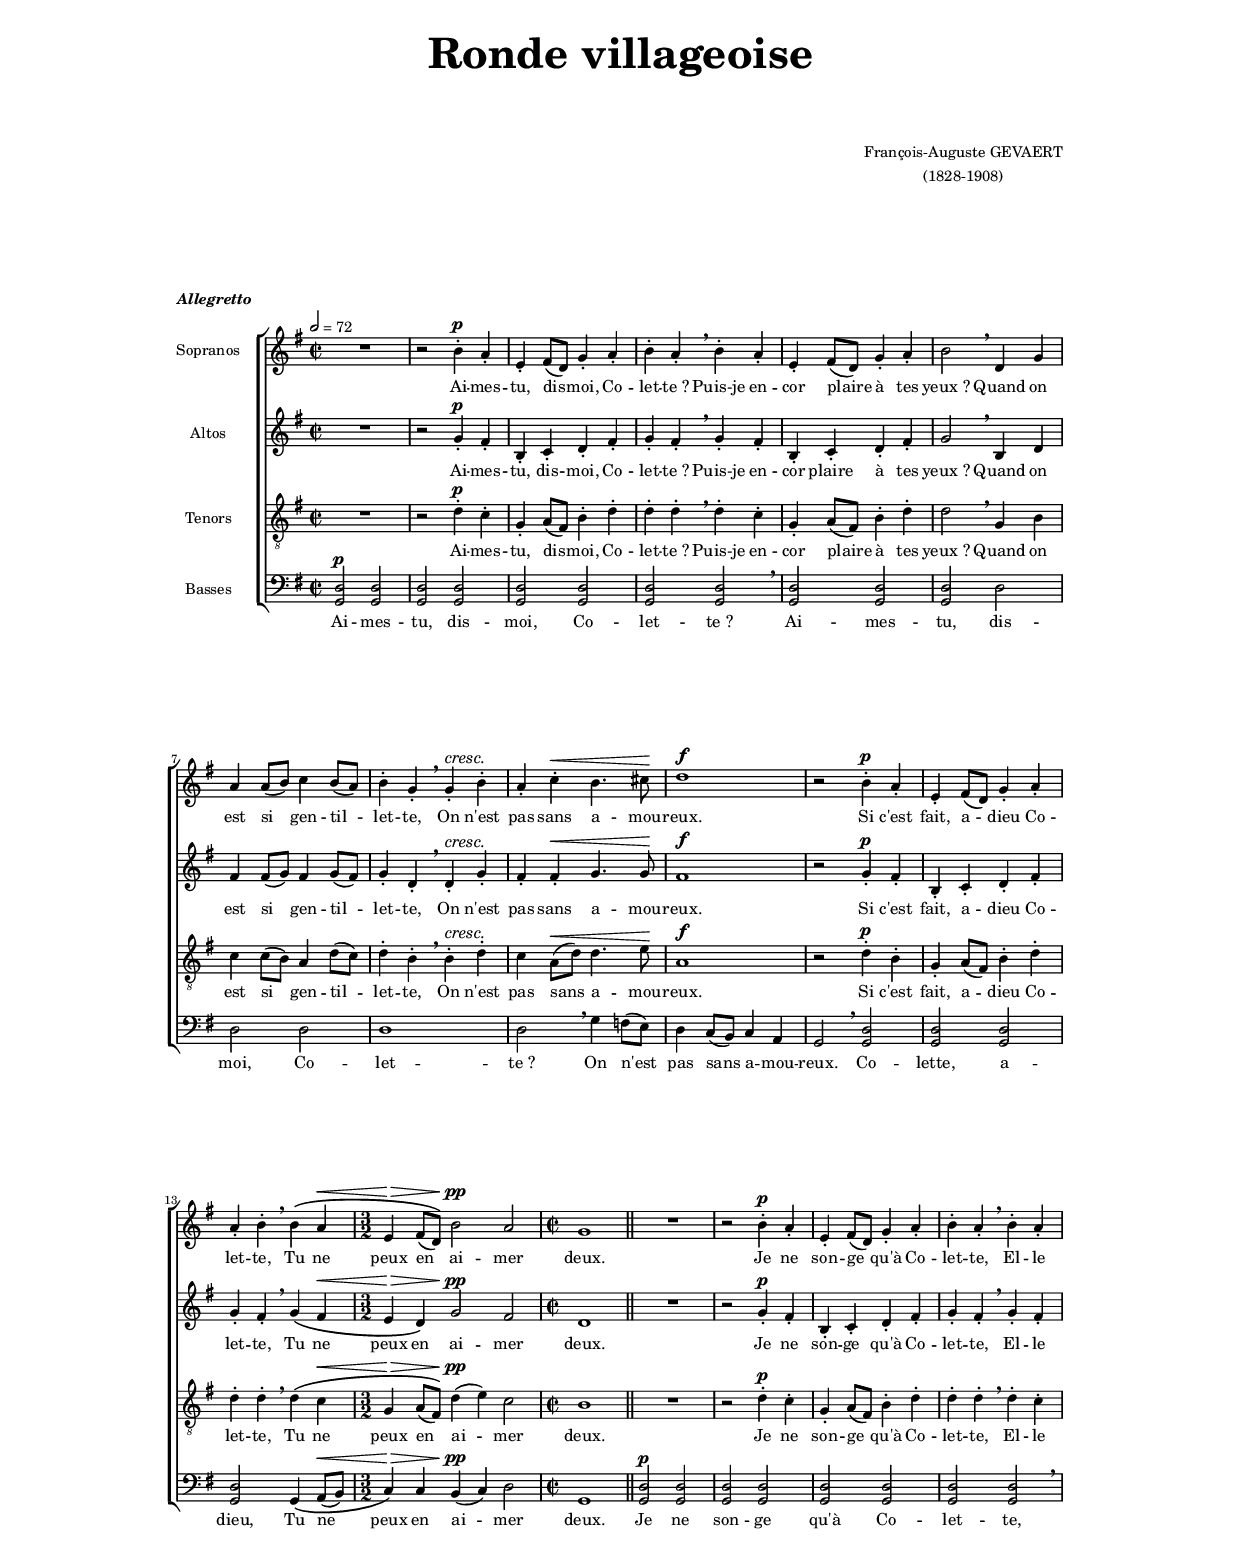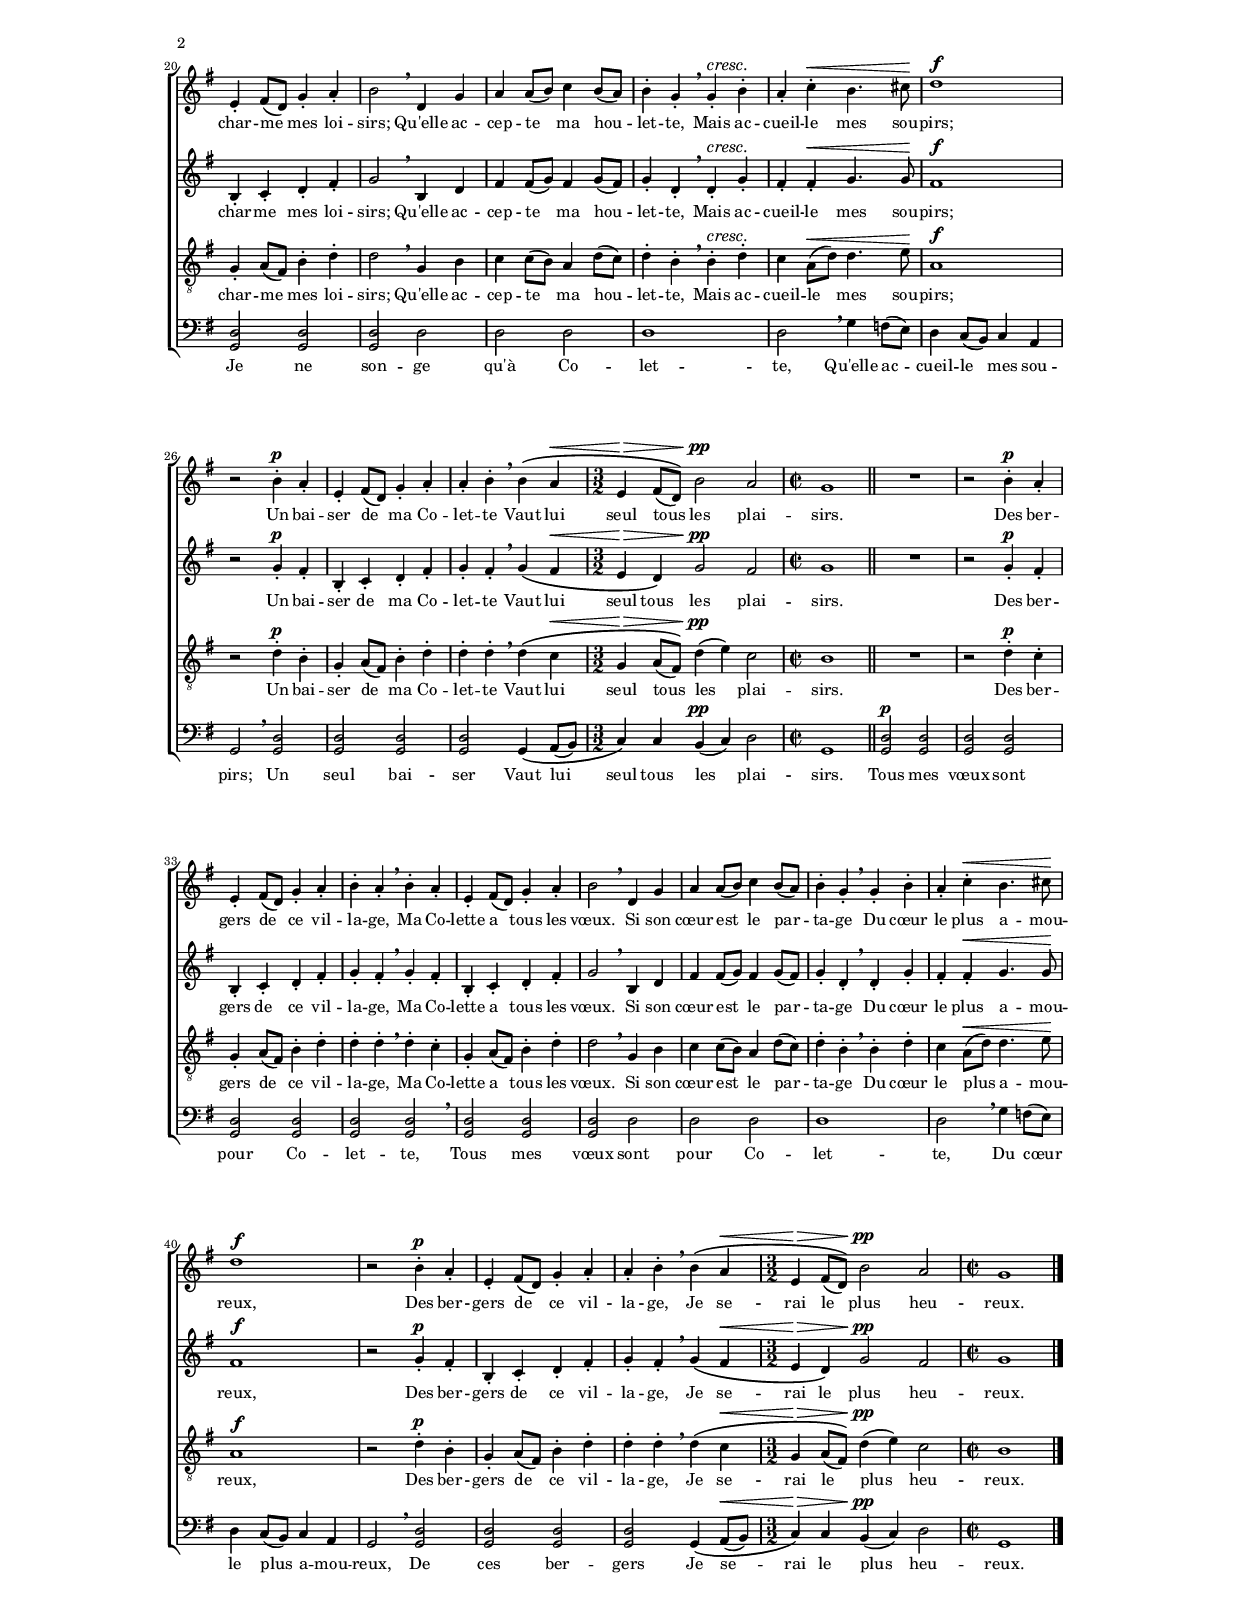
\version "2.12.1"

%---------------------------------------------------------------------------
%	COLLECTION DE CHOEURS
%	SANS ACCOMPAGNEMENT
%	Pour servir à l'étude du chant d'ensemble
%	dans les Conservatoires et Écoles de musique
%	Par F. A. GEVAERT
%	6e fascicule
%	Onze chansons françaises et wallonnes du XVIIe et XVIIIe siècle,
%	mises à 4 voix mixtes
%	Ed. Henry Lemoine et Cie
%
%
%	lastupdated = "2010/Apr/6"
%---------------------------------------------------------------------------

\paper {
	line-width = 15\cm 
	top-margin = 1.2\cm
	bottom-margin = 2.4\cm
}

#(set-global-staff-size 13)
#(ly:set-option 'point-and-click #f)

%---------------------------------------------------------------------------
%	
%---------------------------------------------------------------------------

\header {
	title = \markup \center-column {
		\pad-markup #3 {
			\fontsize #+5
			"Ronde villageoise"
		}
	}
	composer = \markup {
		\pad-to-box #'(0 . 0) #'(3 . 9) \center-column {
			"François-Auguste GEVAERT"
			"(1828-1908)"
		}
	}
	meter = \markup {
		\pad-to-box #'(0 . 0) #'(0 . 18) \bold \italic { 
			Allegretto
		}
	}	

}

%---------------------------------------------------------------------------
%	
%---------------------------------------------------------------------------

global = {
	\time 2/2
	\key g \major
	\tempo 2=72
	\override DynamicTextSpanner #'dash-period = #-1.0
	\override Score.Hairpin #'to-barline = ##f
}

print = {
	\autoBeamOff
	\dynamicUp
}

rinf = \markup { \italic { Rinf. } }
Prit = \markup { \italic { Poco riten. } }
Atem = \markup { \italic { A tempo } }

%---------------------------------------------------------------------------
%	NOTES
%---------------------------------------------------------------------------

Sop = \relative c'' {
	\set Staff.instrumentName = #"Sopranos "

	R1
	r2 b4\staccato\p a\staccato
	e4\staccato fis8([ d]) g4\staccato a\staccato
	b4\staccato a\staccato \breathe b\staccato a\staccato
	e4\staccato fis8([ d]) g4\staccato a\staccato
	b2 \breathe d,4 g
%2
	a4 a8([ b]) c4 b8[( a]) \crescTextCresc
	b4\staccato g\staccato \breathe g\staccato\< b\staccato
	a4\staccato\! \crescHairpin c\staccato\< b4. cis8\!
	d1\f
	r2 b4\staccato\p a\staccato
	e4\staccato fis8([ d]) g4\staccato a\staccato
%3
	a4\staccato b\staccato \breathe b\( a\<
	\time 3/2 e4\!\> fis8([ d])\) b'2\! \pp a
	\time 2/2 g1 \bar "||"
	R1
	r2 b4\staccato\p a\staccato
	e4\staccato fis8([ d]) g4\staccato a\staccato
	b4\staccato a\staccato \breathe b\staccato a\staccato
%4
	e4\staccato fis8([ d]) g4\staccato a\staccato
	b2 \breathe d,4 g
	a4 a8([ b]) c4 b8[( a]) \crescTextCresc
	b4\staccato g\staccato \breathe g\staccato\< b\staccato
	a4\staccato\! \crescHairpin c\staccato\< b4. cis8\!
	d1\f
%5
	r2 b4\staccato\p a\staccato
	e4\staccato fis8([ d]) g4\staccato a\staccato
	a4\staccato b\staccato \breathe b\( a\<
	\time 3/2 e4\!\> fis8([ d])\) b'2\! \pp a
	\time 2/2 g1 \bar "||"
	R1
	r2 b4\staccato\p a\staccato
%6
	e4\staccato fis8([ d]) g4\staccato a\staccato
	b4\staccato a\staccato \breathe b\staccato a\staccato
	e4\staccato fis8([ d]) g4\staccato a\staccato
	b2 \breathe d,4 g
	a4 a8([ b]) c4 b8[( a])
	b4\staccato g\staccato \breathe g\staccato b\staccato
%7
	a4\staccato c\staccato\< b4. cis8\!
	d1\f
	r2 b4\staccato\p a\staccato
	e4\staccato fis8([ d]) g4\staccato a\staccato
	a4\staccato b\staccato \breathe b\( a\<
	\time 3/2 e4\!\> fis8([ d])\) b'2\! \pp a
	\time 2/2 g1 \bar "|."
}
 
Alt = \relative c'' {
	\set Staff.instrumentName = #"Altos "
	
	R1
	r2 g4\staccato\p fis\staccato
	b,4\staccato c\staccato d\staccato fis\staccato
	g4\staccato fis\staccato \breathe g\staccato fis\staccato
	b,4\staccato c\staccato d\staccato fis\staccato
	g2 \breathe b,4 d
%2
	fis4 fis8([ g]) fis4 g8[( fis]) \crescTextCresc
	g4\staccato d\staccato \breathe d\staccato\< g\staccato
	fis4\staccato\! \crescHairpin fis\staccato\< g4. g8\!
	fis1\f
	r2 g4\staccato\p fis\staccato
	b,4\staccato c\staccato d\staccato fis\staccato
%3
	g4\staccato fis\staccato \breathe g\( fis\<
	\time 3/2 e4\!\> d\) g2\! \pp fis
	\time 2/2 d1 \bar "||"
	R1
	r2 g4\staccato\p fis\staccato
	b,4\staccato c\staccato d\staccato fis\staccato
	g4\staccato fis\staccato \breathe g\staccato fis\staccato
%4
	b,4\staccato c\staccato d\staccato fis\staccato
	g2 \breathe b,4 d
	fis4 fis8([ g]) fis4 g8[( fis]) \crescTextCresc
	g4\staccato d\staccato \breathe d\staccato\< g\staccato
	fis4\staccato\! \crescHairpin fis\staccato\< g4. g8\!
	fis1\f
%5
	r2 g4\staccato\p fis\staccato
	b,4\staccato c\staccato d\staccato fis\staccato
	g4\staccato fis\staccato \breathe g\( fis\<
	\time 3/2 e4\!\> d\) g2\! \pp fis
	\time 2/2 g1 \bar "||"
	R1
	r2 g4\staccato\p fis\staccato
%6
	b,4\staccato c\staccato d\staccato fis\staccato
	g4\staccato fis\staccato \breathe g\staccato fis\staccato
	b,4\staccato c\staccato d\staccato fis\staccato
	g2 \breathe b,4 d
	fis4 fis8([ g]) fis4 g8[( fis])
	g4\staccato d\staccato \breathe d\staccato g\staccato
%7
	fis4\staccato fis\staccato\< g4. g8\!
	fis1\f
	r2 g4\staccato\p fis\staccato
	b,4\staccato c\staccato d\staccato fis\staccato
	g4\staccato fis\staccato \breathe g\( fis\<
	\time 3/2 e4\!\> d\) g2\! \pp fis
	\time 2/2 g1 \bar "|."

}

Ten = \relative c' {
	\set Staff.instrumentName = #"Tenors "	
	\clef "treble_8"

	R1
	r2 d4\staccato\p c\staccato
	g4\staccato a8([ fis]) b4\staccato d\staccato
	d4\staccato d\staccato \breathe d\staccato c\staccato
	g4\staccato a8([ fis]) b4\staccato d\staccato
	d2 \breathe g,4 b
%2
	c4 c8([ b]) a4 d8[( c]) \crescTextCresc
	d4\staccato b\staccato \breathe b\staccato\< d\staccato
	c4\! \crescHairpin a8([\< d]) d4. e8\!
	a,1\f
	r2 d4\staccato\p b\staccato
	g4\staccato a8([ fis]) b4\staccato d\staccato
%3
	d4\staccato d\staccato \breathe d\( c\<
	\time 3/2 g4\!\> a8([ fis])\) d'4\!( \pp e) c2
	\time 2/2 b1 \bar "||"
	R1
	r2 d4\staccato\p c\staccato
	g4\staccato a8([ fis]) b4\staccato d\staccato
	d4\staccato d\staccato \breathe d\staccato c\staccato
%4
	g4\staccato a8([ fis]) b4\staccato d\staccato
	d2 \breathe g,4 b
	c4 c8([ b]) a4 d8[( c]) \crescTextCresc
	d4\staccato b\staccato \breathe b\staccato\< d\staccato
	c4\! \crescHairpin a8([\< d]) d4. e8\!
	a,1\f
%5
	r2 d4\staccato\p b\staccato
	g4\staccato a8([ fis]) b4\staccato d\staccato
	d4\staccato d\staccato \breathe d\( c\<
	\time 3/2 g4\!\> a8([ fis])\) d'4\!( \pp e) c2
	\time 2/2 b1 \bar "||"
	R1
	r2 d4\staccato\p c\staccato
%6
	g4\staccato a8([ fis]) b4\staccato d\staccato
	d4\staccato d\staccato \breathe d\staccato c\staccato
	g4\staccato a8([ fis]) b4\staccato d\staccato
	d2 \breathe g,4 b
	c4 c8([ b]) a4 d8[( c])
	d4\staccato b\staccato \breathe b\staccato d\staccato
%7
	c4 a8([\< d]) d4. e8\!
	a,1\f
	r2 d4\staccato\p b\staccato
	g4\staccato a8([ fis]) b4\staccato d\staccato
	d4\staccato d\staccato \breathe d\( c\<
	\time 3/2 g4\!\> a8([ fis])\) d'4\!( \pp e) c2
	\time 2/2 b1 \bar "|."
}

Bas = \relative c {
	\set Staff.instrumentName = #"Basses "
	\clef bass
	
	<d g,>2\p <d g,>
	<d g,>2 <d g,>
	<d g,>2 <d g,>
	<d g,>2 <d g,> \breathe
	<d g,>2 <d g,>
	<d g,>2 d
%2
	d2 d
	d1
	d2 \breathe g4 f8([ e])
	d4 c8([ b]) c4 a
	g2 \breathe <d' g,>
	<d g,>2 <d g,>
%3
	<d g,>2 g,4\( a8\<([ b])
	\time 3/2 c4\)\!\> c b\!(\pp c) d2
	\time 2/2 g,1 \bar "||"
	<d' g,>2\p <d g,>
	<d g,>2 <d g,>
	<d g,>2 <d g,>
	<d g,>2 <d g,> \breathe
%4	
	<d g,>2 <d g,>
	<d g,>2 d
	d2 d
	d1
	d2 \breathe g4 f8([ e])
	d4 c8([ b]) c4 a
%5
	g2 \breathe <d' g,>
	<d g,>2 <d g,>
	<d g,>2 g,4\( a8([ b])
	\time 3/2 c4\) c b(\pp c) d2
	\time 2/2 g,1 \bar "||"
	<d' g,>2\p <d g,>
	<d g,>2 <d g,>
%6
	<d g,>2 <d g,>
	<d g,>2 <d g,> \breathe
	<d g,>2 <d g,>
	<d g,>2 d
	d2 d
	d1
%7
	d2 \breathe g4 f8([ e])
	d4 c8([ b]) c4 a
	g2 \breathe <d' g,>
	<d g,>2 <d g,>
	<d g,>2 g,4\( a8\<([ b])
	\time 3/2 c4\)\!\> c b\!(\pp c) d2
	\time 2/2 g,1 \bar "|."
}

%---------------------------------------------------------------------------
%	LYRICS
%---------------------------------------------------------------------------

texteA = \lyricmode {
	Ai -- mes -- tu, dis -- moi, Co -- let -- te_?
	Puis-je en -- cor plaire à tes yeux_?
	Quand on est si gen -- til -- let -- te,
	On n'est pas sans a -- mou -- reux.
	Si c'est fait, a -- dieu Co -- let -- te,
	Tu ne peux en ai -- mer deux.
	Je ne son -- ge qu'à Co -- let -- te,
	El -- le char -- me mes loi -- sirs;
	Qu'elle ac -- cep -- te ma hou -- let -- te,
	Mais ac -- cueil -- le mes sou -- pirs;
	Un bai -- ser de ma Co -- let -- te
	Vaut lui seul tous les plai -- sirs.
	Des ber -- gers de ce vil -- la -- ge,
	Ma Co -- lette a tous les vœux.
	Si son cœur est le par -- ta -- ge
	Du cœur le plus a -- mou -- reux,
	Des ber -- gers de ce vil -- la -- ge,
	Je se -- rai le plus heu -- reux.
}

texteB = \lyricmode {
	Ai -- mes -- tu, dis -- moi, Co -- let -- te_?
	Ai -- mes -- tu, dis -- moi, Co -- let -- te_?
	On n'est pas sans a -- mou -- reux.
	Co -- lette, a -- dieu,
	Tu ne peux en ai -- mer deux.
	Je ne son -- ge qu'à Co -- let -- te,
	Je ne son -- ge qu'à Co -- let -- te,
	Qu'elle ac -- cueil -- le mes sou -- pirs;
	Un seul bai -- ser
	Vaut lui seul tous les plai -- sirs.
	Tous mes vœux sont pour Co -- let  -- te,
	Tous mes vœux sont pour Co -- let  -- te,
	Du cœur le plus a -- mou -- reux,
	De ces ber -- gers
	Je se -- rai le plus heu -- reux.
}

%texteC = \lyricmode {
%}

%texteC = \lyricmode {
%}

%---------------------------------------------------------------------------
%	MIDI OUTPUT
%---------------------------------------------------------------------------

\score {
	<<
	\new Staff = "Sop" { \set Staff.midiInstrument = "oboe" \global \Sop }
	\new Staff = "Alt" { \set Staff.midiInstrument = "clarinet" \global \Alt }
	\new Staff = "Ten" { \set Staff.midiInstrument = "french horn" \global  \Ten }
	\new Staff = "Bas" { \set Staff.midiInstrument = "bassoon" \global  \Bas }
	>>
	\midi { \context { \Voice \remove "Dynamic_performer" } }
%	\midi { \context { \Score tempoWholesPerMinute = #(ly:make-moment 72 2) midiMinimumVolume = #0.2 midiMaximumVolume = #0.2 } }
}

%---------------------------------------------------------------------------
%	SHEET OUTPUT
%---------------------------------------------------------------------------

\score {
	\new ChoirStaff <<
		\new Voice << \global \print \Sop >> 
		\addlyrics { \texteA }
		\new Voice << \global \print \Alt >>
		\addlyrics { \texteA }
		\new Voice << \global \print \Ten >>
		\addlyrics { \texteA }
		\new Voice << \global \print \Bas >>
		\addlyrics { \texteB }
	>>
	\layout  { }
}

